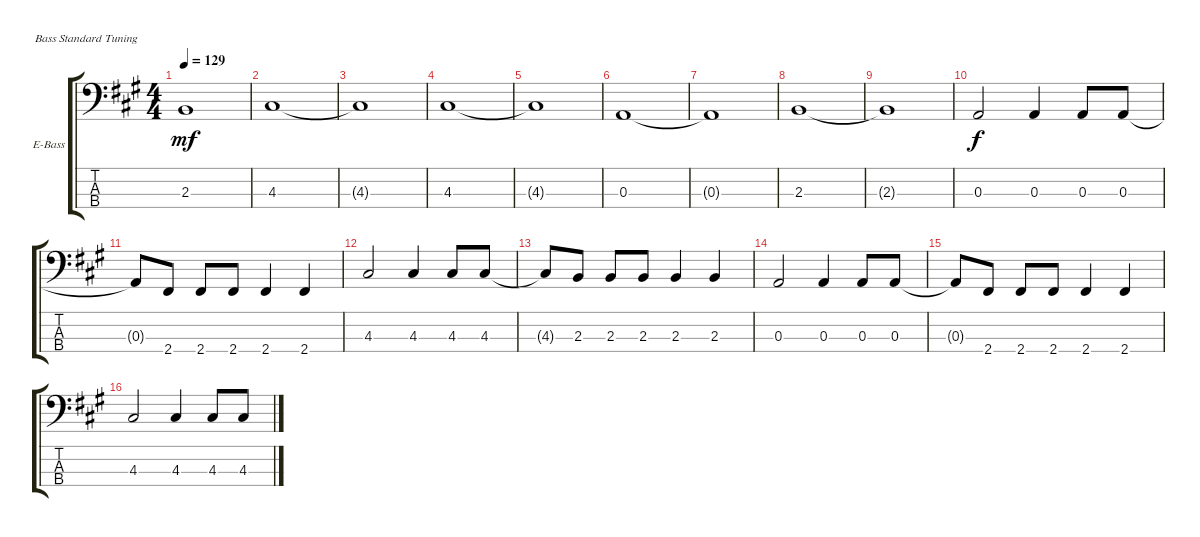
\defaultSystemsLayout 4
\bracketExtendMode groupsimilarinstruments
\firstSystemTrackNameOrientation horizontal
\otherSystemsTrackNameOrientation horizontal
\track ("Electric Bass" "E-Bass") {instrument electricbassfinger}
\staff {score tabs}
\tuning (G2 D2 A1 E1)
\ts (4 4)
\tempo 129
\clef f4
\ks f#minor
2.3{t}.1{dy mf} |
4.3.1 |
4.3{t}.1 |
4.3.1 |
4.3{t}.1 |
0.3.1 |
0.3{t}.1 |
2.3.1 |
2.3{t}.1 |
0.3.2{dy f} 0.3.4 0.3.8 0.3.8 |
0.3{t}.8 2.4.8 2.4.8 2.4.8 2.4.4 2.4.4 |
4.3.2 4.3.4 4.3.8 4.3.8 |
4.3{t}.8 2.3.8 2.3.8 2.3.8 2.3.4 2.3.4 |
0.3.2 0.3.4 0.3.8 0.3.8 |
0.3{t}.8 2.4.8 2.4.8 2.4.8 2.4.4 2.4.4 |
4.3.2 4.3.4 4.3.8 4.3.8
